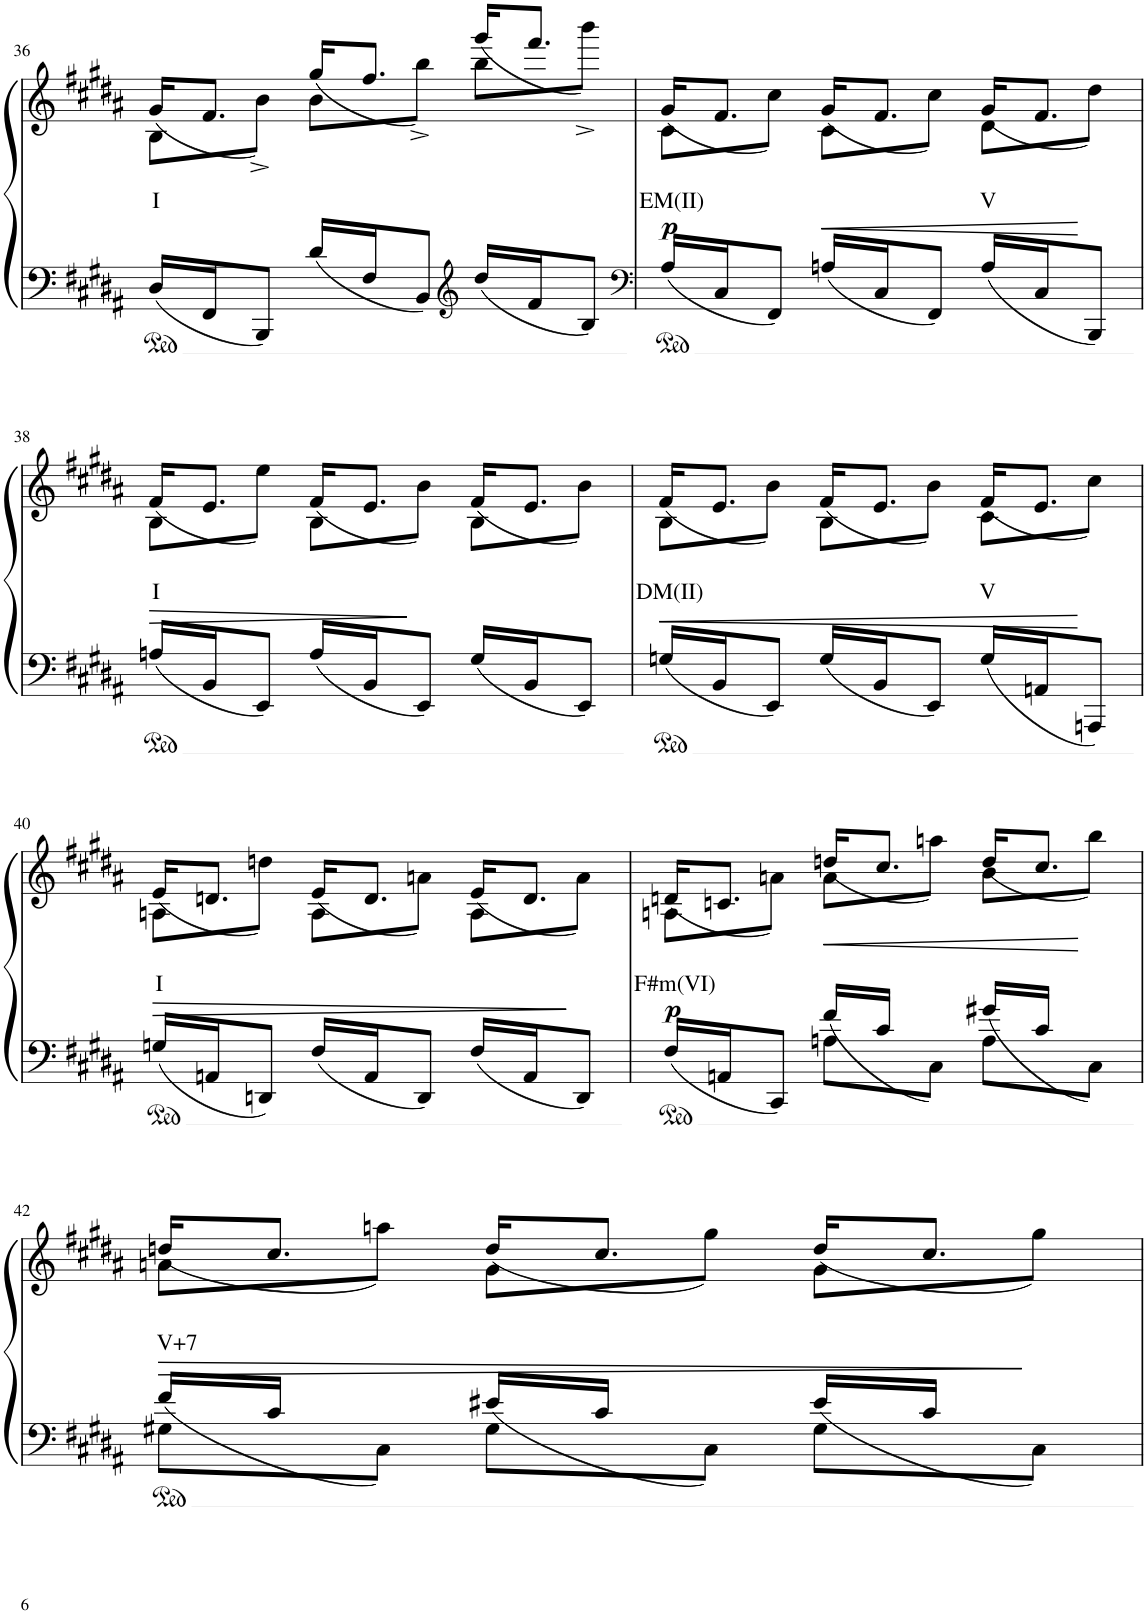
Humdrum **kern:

**kern	**kern	**text	**dynam
*part1	*part1	*part1	*part1
*staff2	*staff1	*staff1	*staff1/2
*I"Piano	*	*	*
*I'Pno	*	*	*
!!LO:PB:g=z
*clefF4	*clefG2	*	*
*k[f#c#g#d#a#]	*k[f#c#g#d#a#]	*	*
*M3/4	*M3/4	*	*
=36	=36	=36	=36
*	*^	*	*
!	!	!	!LO:LY:b	!
16D#/LL	(16g#/KL	8B\L	I	.
16FF#/J	8.f#/J	.	.	.
8BBB/J	.	8b^\J)	.	.
16d#/LL	(16gg#/KL	8b\L	.	.
16F#/J	8.ff#/J	.	.	.
8BB/J	.	8bb^\J)	.	.
*clefG2	*	*	*	*
16dd#/LL	(16ggg#/KL	8bb\L	.	.
16f#/J	8.fff#/J	.	.	.
8B/J	.	8bbb^\J)	.	.
=37	=37	=37	=37	=37
*clefF4	*	*	*	*
!	!	!	!LO:LY:b	!LO:DY:b
16A#/LL	(16g#/KL	8c#\L	EM(II)	p
16C#/J	8.f#/J	.	.	.
8FF#/J	.	8cc#\J)	.	.
!	!	!	!	!LO:HP:b
16An/LL	(16g#/KL	8c#\L	.	<
16C#/J	8.f#/J	.	.	.
8FF#/J	.	8cc#\J)	.	.
!	!	!	!LO:LY:b	!
16A/LL	(16g#/KL	8d#\L	V	.
16C#/J	8.f#/J	.	.	.
8BBB/J	.	8dd#\J)	.	[
!!LO:LB:g=z	!!
=38	=38	=38	=38	=38
!	!	!	!LO:LY:b	!LO:HP:b
16An/LL	(16f#/KL	8B\L	I	>
16BB/J	8.e/J	.	.	.
8EE/J	.	8ee\J)	.	.
16A/LL	(16f#/KL	8B\L	.	.
16BB/J	8.e/J	.	.	.
8EE/J	.	8b\J)	.	]
16G#/LL	(16f#/KL	8B\L	.	.
16BB/J	8.e/J	.	.	.
8EE/J	.	8b\J)	.	.
=39	=39	=39	=39	=39
!	!	!	!LO:LY:b	!LO:HP:b
16Gn/LL	(16f#/KL	8B\L	DM(II)	<
16BB/J	8.e/J	.	.	.
8EE/J	.	8b\J)	.	.
16G/LL	(16f#/KL	8B\L	.	.
16BB/J	8.e/J	.	.	.
8EE/J	.	8b\J)	.	.
!	!	!	!LO:LY:b	!
16G/LL	(16f#/KL	8c#\L	V	.
16AAn/J	8.e/J	.	.	.
8AAAn/J	.	8cc#\J)	.	[
!!LO:LB:g=z	!!
=40	=40	=40	=40	=40
!	!	!	!LO:LY:b	!LO:HP:b
16Gn/LL	(16e/KL	8An\L	I	>
16AAn/J	8.dn/J	.	.	.
8DDn/J	.	8ddn\J)	.	.
16F#/LL	(16e/KL	8A\L	.	.
16AA/J	8.d/J	.	.	.
8DD/J	.	8an\J)	.	.
16F#/LL	(16e/KL	8A\L	.	.
16AA/J	8.d/J	.	.	.
8DD/J	.	8a\J)	.	]
=41	=41	=41	=41	=41
*^	*	*	*	*
!	!	!	!	!LO:LY:b	!LO:DY:b
16F#/LL	4ryy	(16dn/KL	8An\L	F#m(VI)	p
16AAn/J	.	8.cn/J	.	.	.
8CC#/J	.	.	8an\J)	.	.
!	!	!	!	!	!LO:HP:b
16f#/LL	8An\L	(16ddn/KL	8a\L	.	<
16c#/JJ	.	8.cc#/J	.	.	.
8ryy	8C#\J	.	8aan\J)	.	.
16g#X/LL	8A\L	(16dd/KL	8b\L	.	.
16c#/JJ	.	8.cc#/J	.	.	.
8ryy	8C#\J	.	8bb\J)	.	[
!!LO:LB:g=z	!!
=42	=42	=42	=42	=42	=42
!	!	!	!	!LO:LY:b	!LO:HP:b
16f#/LL	8G#X\L	(16ddn/KL	8an\L	V+7	>
16c#/JJ	.	8.cc#/J	.	.	.
8ryy	8C#\J	.	8aan\J)	.	.
16e#X/LL	8G#\L	(16dd/KL	8g#\L	.	.
16c#/JJ	.	8.cc#/J	.	.	.
8ryy	8C#\J	.	8gg#\J)	.	.
16e#/LL	8G#\L	(16dd/KL	8g#\L	.	.
16c#/JJ	.	8.cc#/J	.	.	.
8ryy	8C#\J	.	8gg#\J)	.	]
*v	*v	*	*	*	*
*	*v	*v	*	*
=	=	=	=
*-	*-	*-	*-
